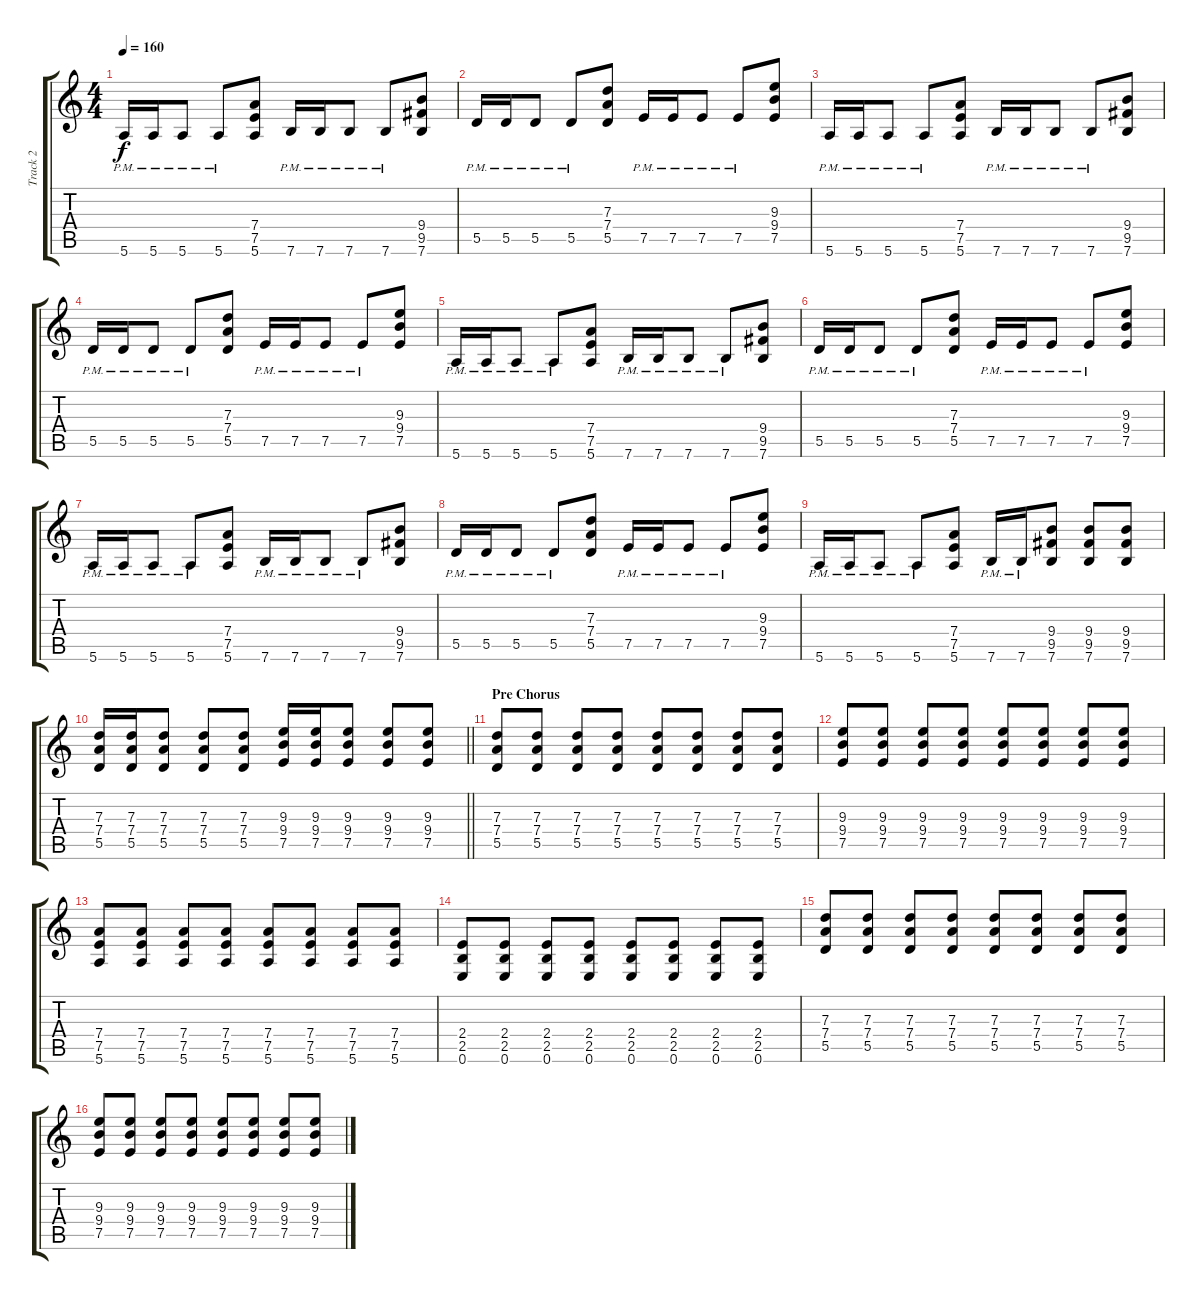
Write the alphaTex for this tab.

\track ("Track 2" "Track 2") {instrument distortionguitar}
\staff {score tabs}
\tuning (E4 B3 G3 D3 A2 E2) {hide}
\ts (4 4)
\tempo 160
\clef g2
\ks c
5.6{pm}.16{dy f} 5.6{pm}.16 5.6{pm}.8 5.6{pm}.8 (7.4 7.5 5.6).8 7.6{pm}.16 7.6{pm}.16 7.6{pm}.8 7.6{pm}.8 (9.4 9.5 7.6).8 |
5.5{pm}.16 5.5{pm}.16 5.5{pm}.8 5.5{pm}.8 (7.3 7.4 5.5).8 7.5{pm}.16 7.5{pm}.16 7.5{pm}.8 7.5{pm}.8 (9.3 9.4 7.5).8 |
5.6{pm}.16 5.6{pm}.16 5.6{pm}.8 5.6{pm}.8 (7.4 7.5 5.6).8 7.6{pm}.16 7.6{pm}.16 7.6{pm}.8 7.6{pm}.8 (9.4 9.5 7.6).8 |
5.5{pm}.16 5.5{pm}.16 5.5{pm}.8 5.5{pm}.8 (7.3 7.4 5.5).8 7.5{pm}.16 7.5{pm}.16 7.5{pm}.8 7.5{pm}.8 (9.3 9.4 7.5).8 |
5.6{pm}.16 5.6{pm}.16 5.6{pm}.8 5.6{pm}.8 (7.4 7.5 5.6).8 7.6{pm}.16 7.6{pm}.16 7.6{pm}.8 7.6{pm}.8 (9.4 9.5 7.6).8 |
5.5{pm}.16 5.5{pm}.16 5.5{pm}.8 5.5{pm}.8 (7.3 7.4 5.5).8 7.5{pm}.16 7.5{pm}.16 7.5{pm}.8 7.5{pm}.8 (9.3 9.4 7.5).8 |
5.6{pm}.16 5.6{pm}.16 5.6{pm}.8 5.6{pm}.8 (7.4 7.5 5.6).8 7.6{pm}.16 7.6{pm}.16 7.6{pm}.8 7.6{pm}.8 (9.4 9.5 7.6).8 |
5.5{pm}.16 5.5{pm}.16 5.5{pm}.8 5.5{pm}.8 (7.3 7.4 5.5).8 7.5{pm}.16 7.5{pm}.16 7.5{pm}.8 7.5{pm}.8 (9.3 9.4 7.5).8 |
5.6{pm}.16 5.6{pm}.16 5.6{pm}.8 5.6{pm}.8 (7.4 7.5 5.6).8 7.6{pm}.16 7.6{pm}.16 (9.4 9.5 7.6).8 (9.4 9.5 7.6).8 (9.4 9.5 7.6).8 |
\barLineRight lightlight
(7.3 7.4 5.5).16 (7.3 7.4 5.5).16 (7.3 7.4 5.5).8 (7.3 7.4 5.5).8 (7.3 7.4 5.5).8 (9.3 9.4 7.5).16 (9.3 9.4 7.5).16 (9.3 9.4 7.5).8 (9.3 9.4 7.5).8 (9.3 9.4 7.5).8 |
\section ("" "Pre Chorus")
(7.3 7.4 5.5).8 (7.3 7.4 5.5).8 (7.3 7.4 5.5).8 (7.3 7.4 5.5).8 (7.3 7.4 5.5).8 (7.3 7.4 5.5).8 (7.3 7.4 5.5).8 (7.3 7.4 5.5).8 |
(9.3 9.4 7.5).8 (9.3 9.4 7.5).8 (9.3 9.4 7.5).8 (9.3 9.4 7.5).8 (9.3 9.4 7.5).8 (9.3 9.4 7.5).8 (9.3 9.4 7.5).8 (9.3 9.4 7.5).8 |
(7.4 7.5 5.6).8 (7.4 7.5 5.6).8 (7.4 7.5 5.6).8 (7.4 7.5 5.6).8 (7.4 7.5 5.6).8 (7.4 7.5 5.6).8 (7.4 7.5 5.6).8 (7.4 7.5 5.6).8 |
(2.4 2.5 0.6).8 (2.4 2.5 0.6).8 (2.4 2.5 0.6).8 (2.4 2.5 0.6).8 (2.4 2.5 0.6).8 (2.4 2.5 0.6).8 (2.4 2.5 0.6).8 (2.4 2.5 0.6).8 |
(7.3 7.4 5.5).8 (7.3 7.4 5.5).8 (7.3 7.4 5.5).8 (7.3 7.4 5.5).8 (7.3 7.4 5.5).8 (7.3 7.4 5.5).8 (7.3 7.4 5.5).8 (7.3 7.4 5.5).8 |
(9.3 9.4 7.5).8 (9.3 9.4 7.5).8 (9.3 9.4 7.5).8 (9.3 9.4 7.5).8 (9.3 9.4 7.5).8 (9.3 9.4 7.5).8 (9.3 9.4 7.5).8 (9.3 9.4 7.5).8
